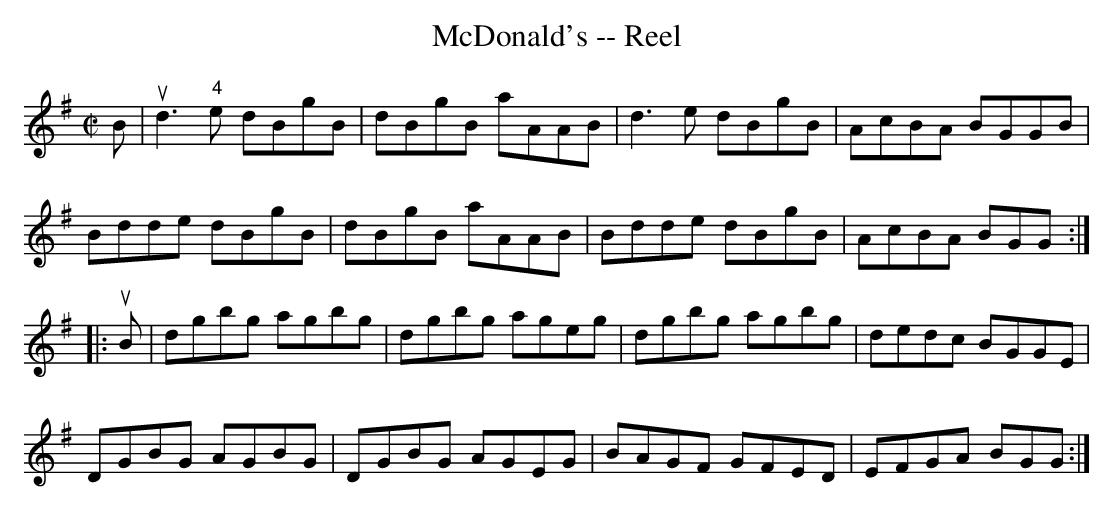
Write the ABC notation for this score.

X:1
T:McDonald's -- Reel
M:C|
L:1/8
K:G
B|\
ud3 "4"e dBgB | dBgB aAAB | d3 e dBgB | AcBA BGGB |
Bdde dBgB | dBgB aAAB | Bdde dBgB | AcBA BGG::
uB|\
dgbg agbg | dgbg ageg | dgbg agbg | dedc BGGE |
DGBG AGBG | DGBG AGEG | BAGF GFED | EFGA BGG:|
